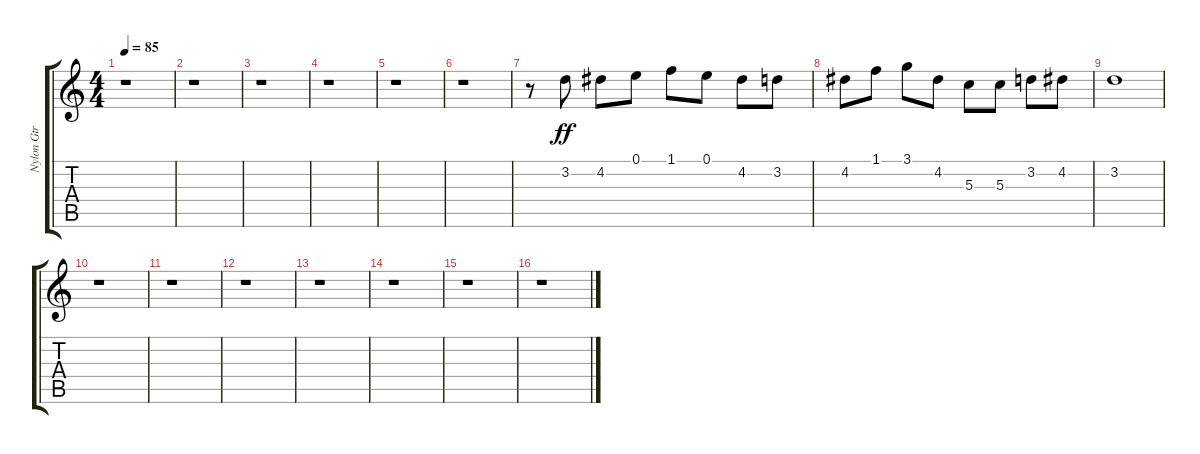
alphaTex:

\track ("Nylon Gtr 2" "Nylon Gtr ") {instrument acousticguitarnylon}
\staff {score tabs}
\tuning (E4 B3 G3 D3 A2 E2) {hide}
\ts (4 4)
\tempo 85
\clef g2
\ks c
r.1{dy ff} |
r.1 |
r.1 |
r.1 |
r.1 |
r.1 |
r.8 3.2.8 4.2.8 0.1.8 1.1.8 0.1.8 4.2.8 3.2.8 |
4.2.8 1.1.8 3.1.8 4.2.8 5.3.8 5.3.8 3.2.8 4.2.8 |
3.2.1 |
r.1 |
r.1 |
r.1 |
r.1 |
r.1 |
r.1 |
r.1
